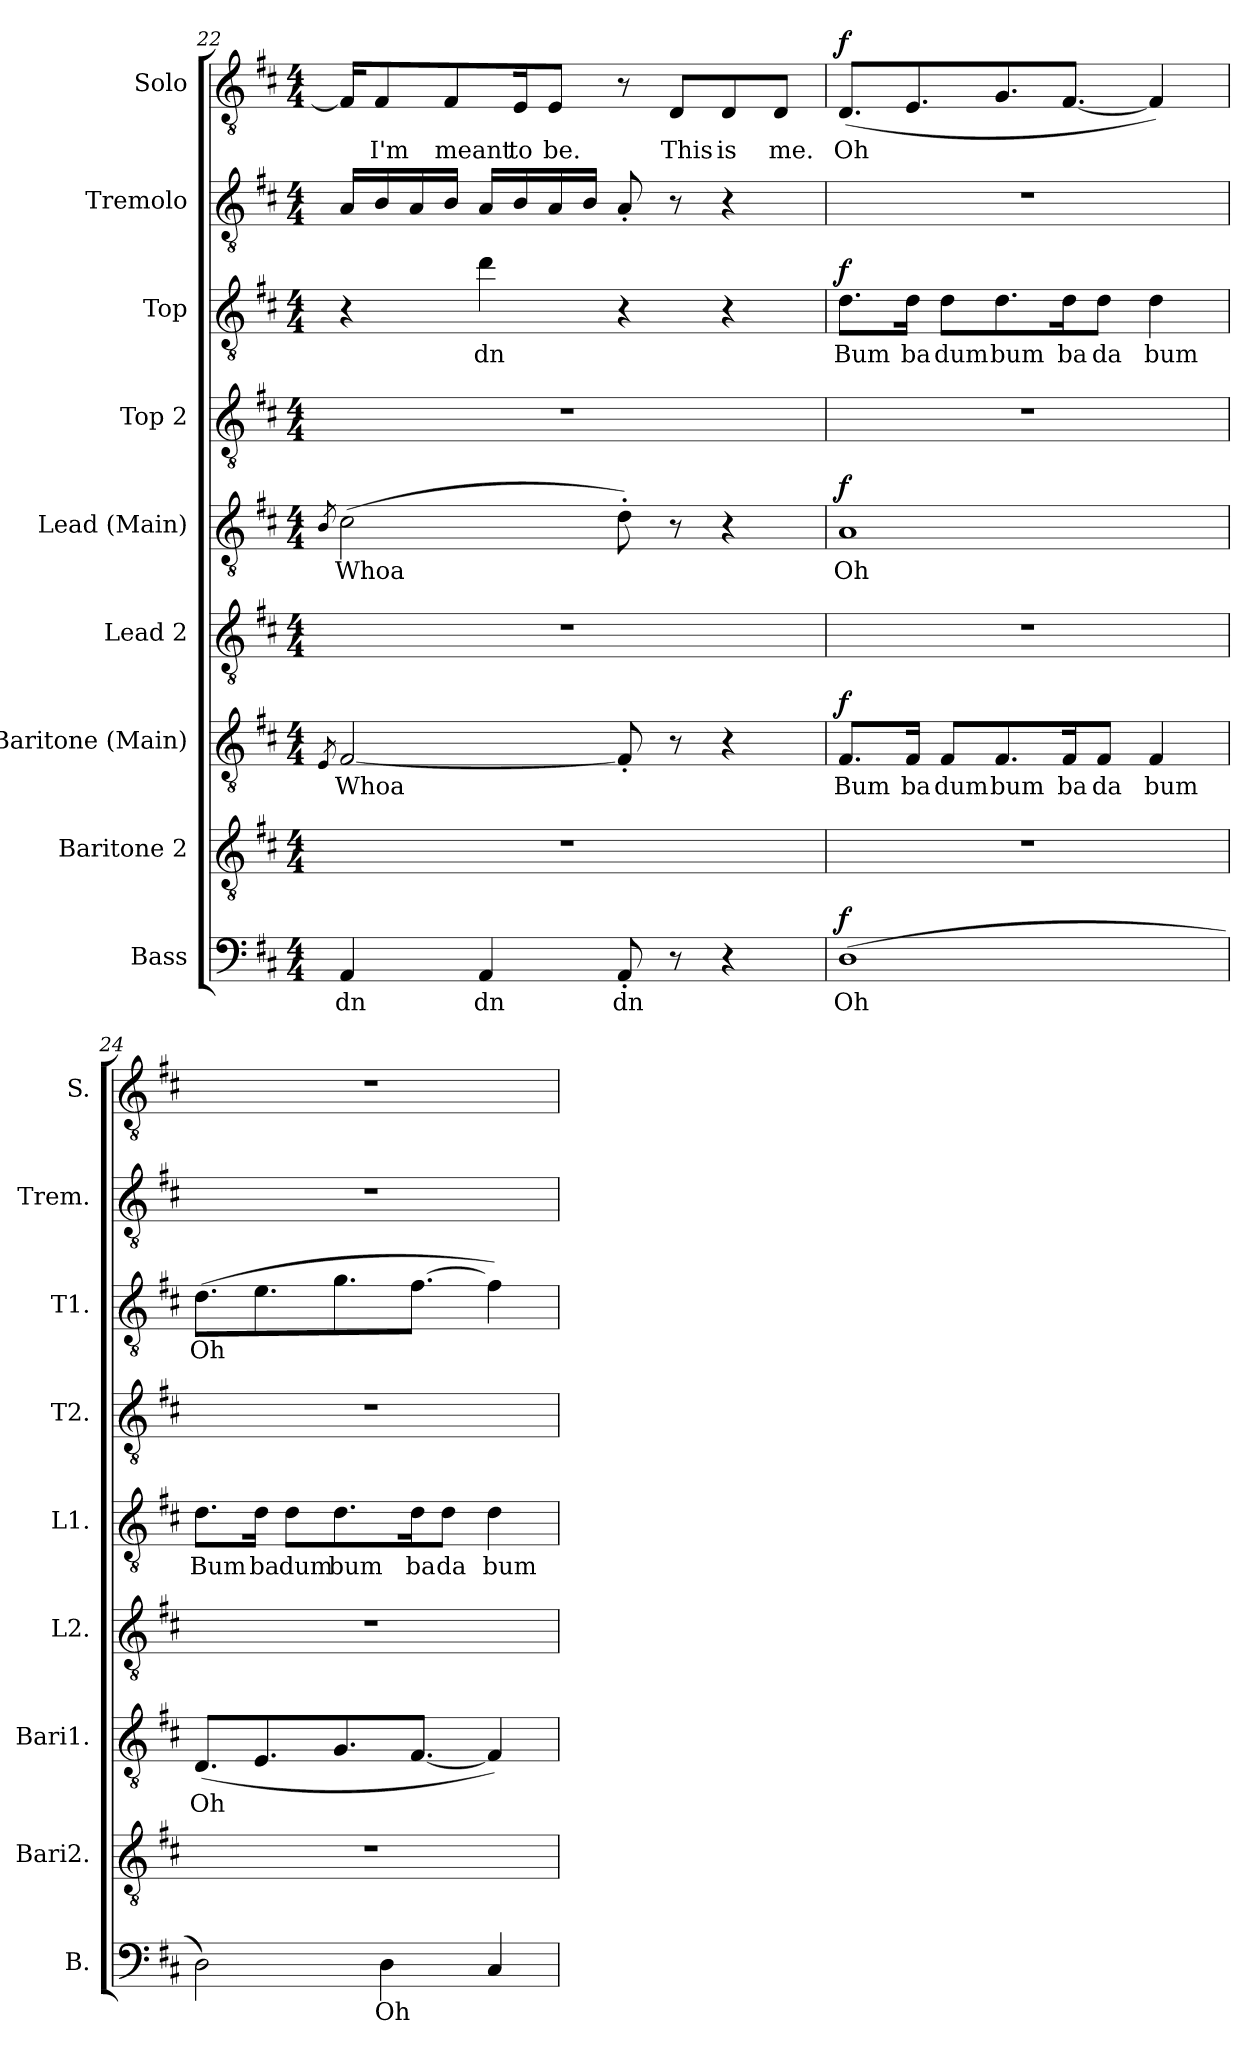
**kern	**text	**dynam	**kern	**kern	**text	**dynam	**kern	**kern	**text	**dynam	**kern	**kern	**text	**dynam	**kern	**kern	**text	**dynam
*part9	*part9	*part9	*part8	*part7	*part7	*part7	*part6	*part5	*part5	*part5	*part4	*part3	*part3	*part3	*part2	*part1	*part1	*part1
*staff9	*staff9	*staff9	*staff8	*staff7	*staff7	*staff7	*staff6	*staff5	*staff5	*staff5	*staff4	*staff3	*staff3	*staff3	*staff2	*staff1	*staff1	*staff1
*I"Bass	*	*	*I"Baritone 2	*I"Baritone (Main)	*	*	*I"Lead 2	*I"Lead (Main)	*	*	*I"Top 2	*I"Top	*	*	*I"Tremolo	*I"Solo	*	*
*I'B.	*	*	*I'Bari2.	*I'Bari1.	*	*	*I'L2.	*I'L1.	*	*	*I'T2.	*I'T1.	*	*	*I'Trem.	*I'S.	*	*
!!LO:PB:g=z
*clefF4	*	*	*clefGv2	*clefGv2	*	*	*clefGv2	*clefGv2	*	*	*clefGv2	*clefGv2	*	*	*clefGv2	*clefGv2	*	*
*k[f#c#]	*	*	*k[f#c#]	*k[f#c#]	*	*	*k[f#c#]	*k[f#c#]	*	*	*k[f#c#]	*k[f#c#]	*	*	*k[f#c#]	*k[f#c#]	*	*
*M4/4	*	*	*M4/4	*M4/4	*	*	*M4/4	*M4/4	*	*	*M4/4	*M4/4	*	*	*M4/4	*M4/4	*	*
=22	=22	=22	=22	=22	=22	=22	=22	=22	=22	=22	=22	=22	=22	=22	=22	=22	=22	=22
.	.	.	.	8qE/	.	.	.	8qB/	.	.	.	.	.	.	.	.	.	.
!	!LO:LY:b	!	!	!	!LO:LY:b	!	!	!	!LO:LY:b	!	!	!	!	!	!	!	!	!
4AA/	dn	.	1r	[2F#/	Whoa	.	1r	(>2c#\	Whoa	.	1r	4r	.	.	16A/LL	16F#/KL]	.	.
!	!	!	!	!	!	!	!	!	!	!	!	!	!	!	!	!	!LO:LY:b	!
.	.	.	.	.	.	.	.	.	.	.	.	.	.	.	16B/	8F#/	I'm	.
.	.	.	.	.	.	.	.	.	.	.	.	.	.	.	16A/	.	.	.
!	!	!	!	!	!	!	!	!	!	!	!	!	!	!	!	!	!LO:LY:b	!
.	.	.	.	.	.	.	.	.	.	.	.	.	.	.	16B/JJ	8F#/	meant	.
!	!LO:LY:b	!	!	!	!	!	!	!	!	!	!	!	!LO:LY:b	!	!	!	!	!
4AA/	dn	.	.	.	.	.	.	.	.	.	.	4dd\	dn	.	16A/LL	.	.	.
!	!	!	!	!	!	!	!	!	!	!	!	!	!	!	!	!	!LO:LY:b	!
.	.	.	.	.	.	.	.	.	.	.	.	.	.	.	16B/	16E/K	to	.
!	!	!	!	!	!	!	!	!	!	!	!	!	!	!	!	!	!LO:LY:b	!
.	.	.	.	.	.	.	.	.	.	.	.	.	.	.	16A/	8E/J	be.	.
.	.	.	.	.	.	.	.	.	.	.	.	.	.	.	16B/JJ	.	.	.
!	!LO:LY:b	!	!	!	!	!	!	!	!	!	!	!	!	!	!	!	!	!
8AA'/	dn	.	.	8F#'/]	.	.	.	8d'\)	.	.	.	4r	.	.	8A'/	8r	.	.
!	!	!	!	!	!	!	!	!	!	!	!	!	!	!	!	!	!LO:LY:b	!
8r	.	.	.	8r	.	.	.	8r	.	.	.	.	.	.	8r	8D/L	This	.
!	!	!	!	!	!	!	!	!	!	!	!	!	!	!	!	!	!LO:LY:b	!
4r	.	.	.	4r	.	.	.	4r	.	.	.	4r	.	.	4r	8D/	is	.
!	!	!	!	!	!	!	!	!	!	!	!	!	!	!	!	!	!LO:LY:b	!
.	.	.	.	.	.	.	.	.	.	.	.	.	.	.	.	8D/J	me.	.
=23	=23	=23	=23	=23	=23	=23	=23	=23	=23	=23	=23	=23	=23	=23	=23	=23	=23	=23
!	!LO:LY:b	!LO:DY:b	!	!	!LO:LY:b	!LO:DY:b	!	!	!LO:LY:b	!LO:DY:b	!	!	!LO:LY:b	!LO:DY:b	!	!	!LO:LY:b	!LO:DY:b
(>1D	Oh	f	1r	8.F#/L	Bum	f	1r	1A	Oh	f	1r	8.d\L	Bum	f	1r	(<8.D/L	Oh	f
!	!	!	!	!	!LO:LY:b	!	!	!	!	!	!	!	!LO:LY:b	!	!	!	!	!
.	.	.	.	16F#/Jk	ba	.	.	.	.	.	.	16d\Jk	ba	.	.	8.E/	.	.
!	!	!	!	!	!LO:LY:b	!	!	!	!	!	!	!	!LO:LY:b	!	!	!	!	!
.	.	.	.	8F#/L	dum	.	.	.	.	.	.	8d\L	dum	.	.	.	.	.
!	!	!	!	!	!LO:LY:b	!	!	!	!	!	!	!	!LO:LY:b	!	!	!	!	!
.	.	.	.	8.F#/	bum	.	.	.	.	.	.	8.d\	bum	.	.	8.G/	.	.
!	!	!	!	!	!LO:LY:b	!	!	!	!	!	!	!	!LO:LY:b	!	!	!	!	!
.	.	.	.	16F#/K	ba	.	.	.	.	.	.	16d\K	ba	.	.	[8.F#/J	.	.
!	!	!	!	!	!LO:LY:b	!	!	!	!	!	!	!	!LO:LY:b	!	!	!	!	!
.	.	.	.	8F#/J	da	.	.	.	.	.	.	8d\J	da	.	.	.	.	.
!	!	!	!	!	!LO:LY:b	!	!	!	!	!	!	!	!LO:LY:b	!	!	!	!	!
.	.	.	.	4F#/	bum	.	.	.	.	.	.	4d\	bum	.	.	4F#/])	.	.
=24	=24	=24	=24	=24	=24	=24	=24	=24	=24	=24	=24	=24	=24	=24	=24	=24	=24	=24
!	!	!	!	!	!LO:LY:b	!	!	!	!LO:LY:b	!	!	!	!LO:LY:b	!	!	!	!	!
2D\)	.	.	1r	(<8.D/L	Oh	.	1r	8.d\L	Bum	.	1r	(>8.d\L	Oh	.	1r	1r	.	.
!	!	!	!	!	!	!	!	!	!LO:LY:b	!	!	!	!	!	!	!	!	!
.	.	.	.	8.E/	.	.	.	16d\Jk	ba	.	.	8.e\	.	.	.	.	.	.
!	!	!	!	!	!	!	!	!	!LO:LY:b	!	!	!	!	!	!	!	!	!
.	.	.	.	.	.	.	.	8d\L	dum	.	.	.	.	.	.	.	.	.
!	!	!	!	!	!	!	!	!	!LO:LY:b	!	!	!	!	!	!	!	!	!
.	.	.	.	8.G/	.	.	.	8.d\	bum	.	.	8.g\	.	.	.	.	.	.
!	!LO:LY:b	!	!	!	!	!	!	!	!	!	!	!	!	!	!	!	!	!
4D\	Oh	.	.	.	.	.	.	.	.	.	.	.	.	.	.	.	.	.
!	!	!	!	!	!	!	!	!	!LO:LY:b	!	!	!	!	!	!	!	!	!
.	.	.	.	[8.F#/J	.	.	.	16d\K	ba	.	.	[8.f#\J	.	.	.	.	.	.
!	!	!	!	!	!	!	!	!	!LO:LY:b	!	!	!	!	!	!	!	!	!
.	.	.	.	.	.	.	.	8d\J	da	.	.	.	.	.	.	.	.	.
!	!	!	!	!	!	!	!	!	!LO:LY:b	!	!	!	!	!	!	!	!	!
4C#/	.	.	.	4F#/])	.	.	.	4d\	bum	.	.	4f#\])	.	.	.	.	.	.
=	=	=	=	=	=	=	=	=	=	=	=	=	=	=	=	=	=	=
*-	*-	*-	*-	*-	*-	*-	*-	*-	*-	*-	*-	*-	*-	*-	*-	*-	*-	*-
